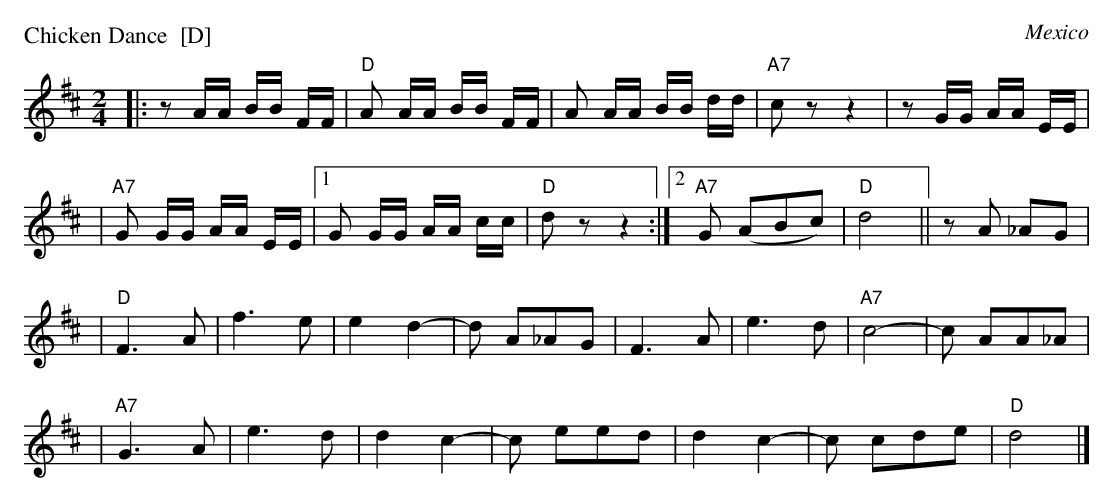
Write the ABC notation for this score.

X:1
P: Chicken Dance  [D]
O: Mexico
M: 2/4
L: 1/8
K: D
|: z A/A/ B/B/ F/F/ | "D"A A/A/ B/B/ F/F/ | A A/A/ B/B/ d/d/ | "A7"c z z2 | z G/G/ A/A/ E/E/ |
| "A7"G G/G/ A/A/ E/E/ |1 G G/G/ A/A/ c/c/ | "D"d z z2 :|2 "A7"G (ABc) | "D"d4 || zA _AG |
| "D"F3 A | f3 e | e2 d2- | d A_AG | F3 A | e3 d | "A7"c4- | c AA_A |
| "A7"G3 A | e3 d | d2 c2- | c eed | d2 c2- | c cde | "D"d4 |]
